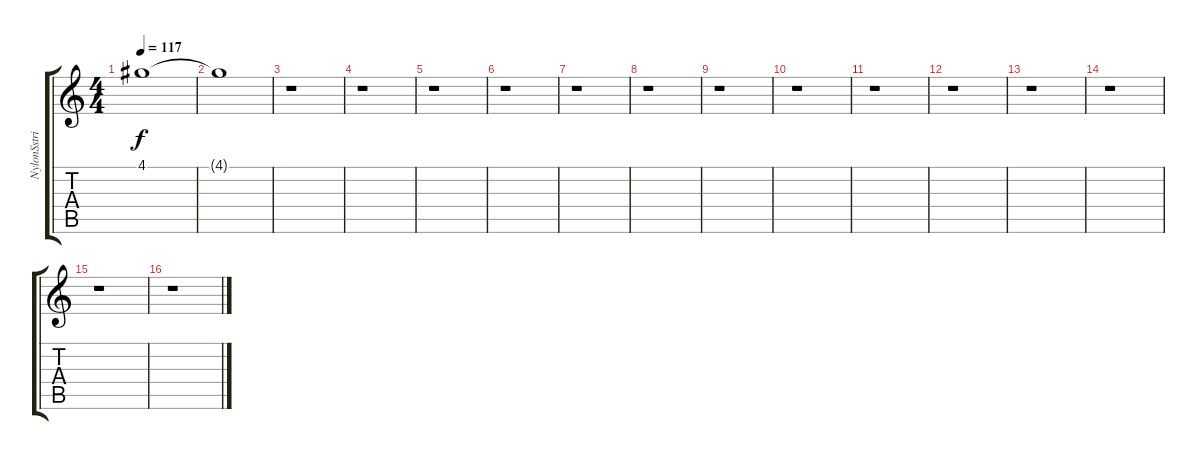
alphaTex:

\track ("NylonSstring Guitar" "NylonSstri") {instrument acousticguitarnylon}
\staff {score tabs}
\tuning (E4 B3 G3 D3 A2 E2) {hide}
\ts (4 4)
\tempo 117
\clef g2
\ks c
4.1{t}.1{dy f} |
4.1{t}.1 |
r.1 |
r.1 |
r.1 |
r.1 |
r.1 |
r.1 |
r.1 |
r.1 |
r.1 |
r.1 |
r.1 |
r.1 |
r.1 |
r.1
